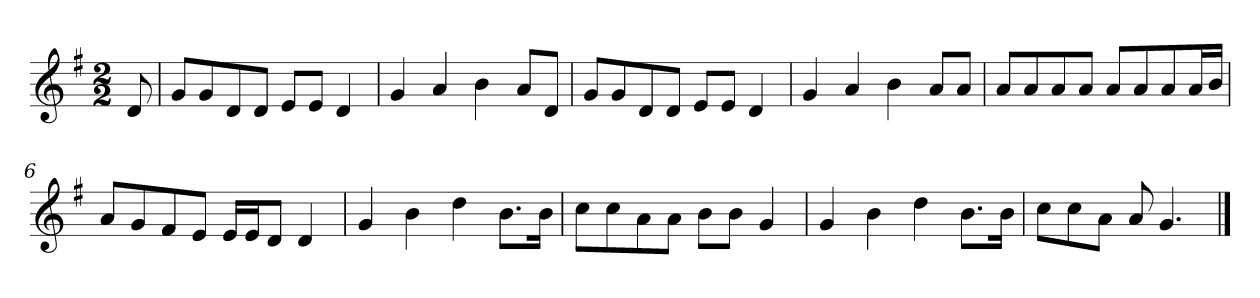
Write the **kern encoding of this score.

**kern
*part1
*staff1
*k[f#]
*M2/2
*MM120
=
8d
=1
8gL
8g
8d
8dJ
8eL
8eJ
4d
=2
4g
4a
4b
8aL
8dJ
=3
8gL
8g
8d
8dJ
8eL
8eJ
4d
=4
4g
4a
4b
8aL
8aJ
=5
8aL
8a
8a
8aJ
8aL
8a
8a
16aL
16bJJ
=6
8aL
8g
8f#
8eJ
16eLL
16eJ
8dJ
4d
=7
4g
4b
4dd
8.bL
16bJk
=8
8ccL
8cc
8a
8aJ
8bL
8bJ
4g
=9
4g
4b
4dd
8.bL
16bJk
=10
8ccL
8cc
8aJ
8a
4.g
==
*-
